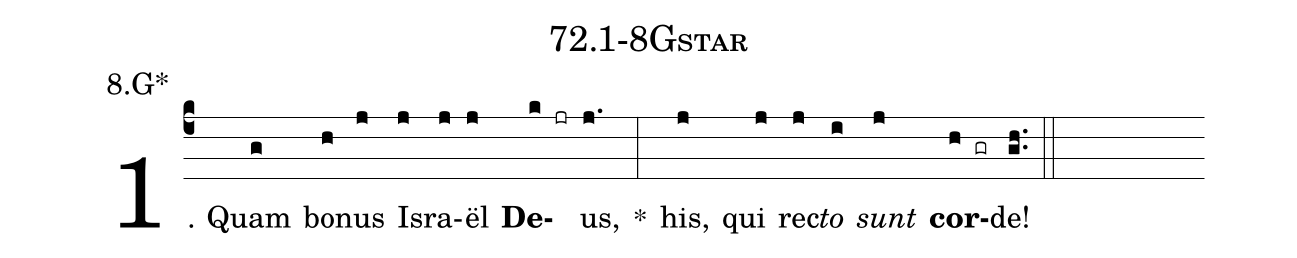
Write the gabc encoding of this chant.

name: 72.1-8Gstar;
annotation: 8.G*;
%%
(c4)1. Quam(g) bo(h)nus(j) Is(j)ra(j)ël(j) <b>De</b>(k jr)us,(j.) *(:) his,(j) qui(j) rec(j)<i>to</i>(i) <i>sunt</i>(j) <b>cor</b>(h gr)de!(gh..) (::)


%E(j) u(j) o(i) u(j) a(h) e.(gh..) (::)
